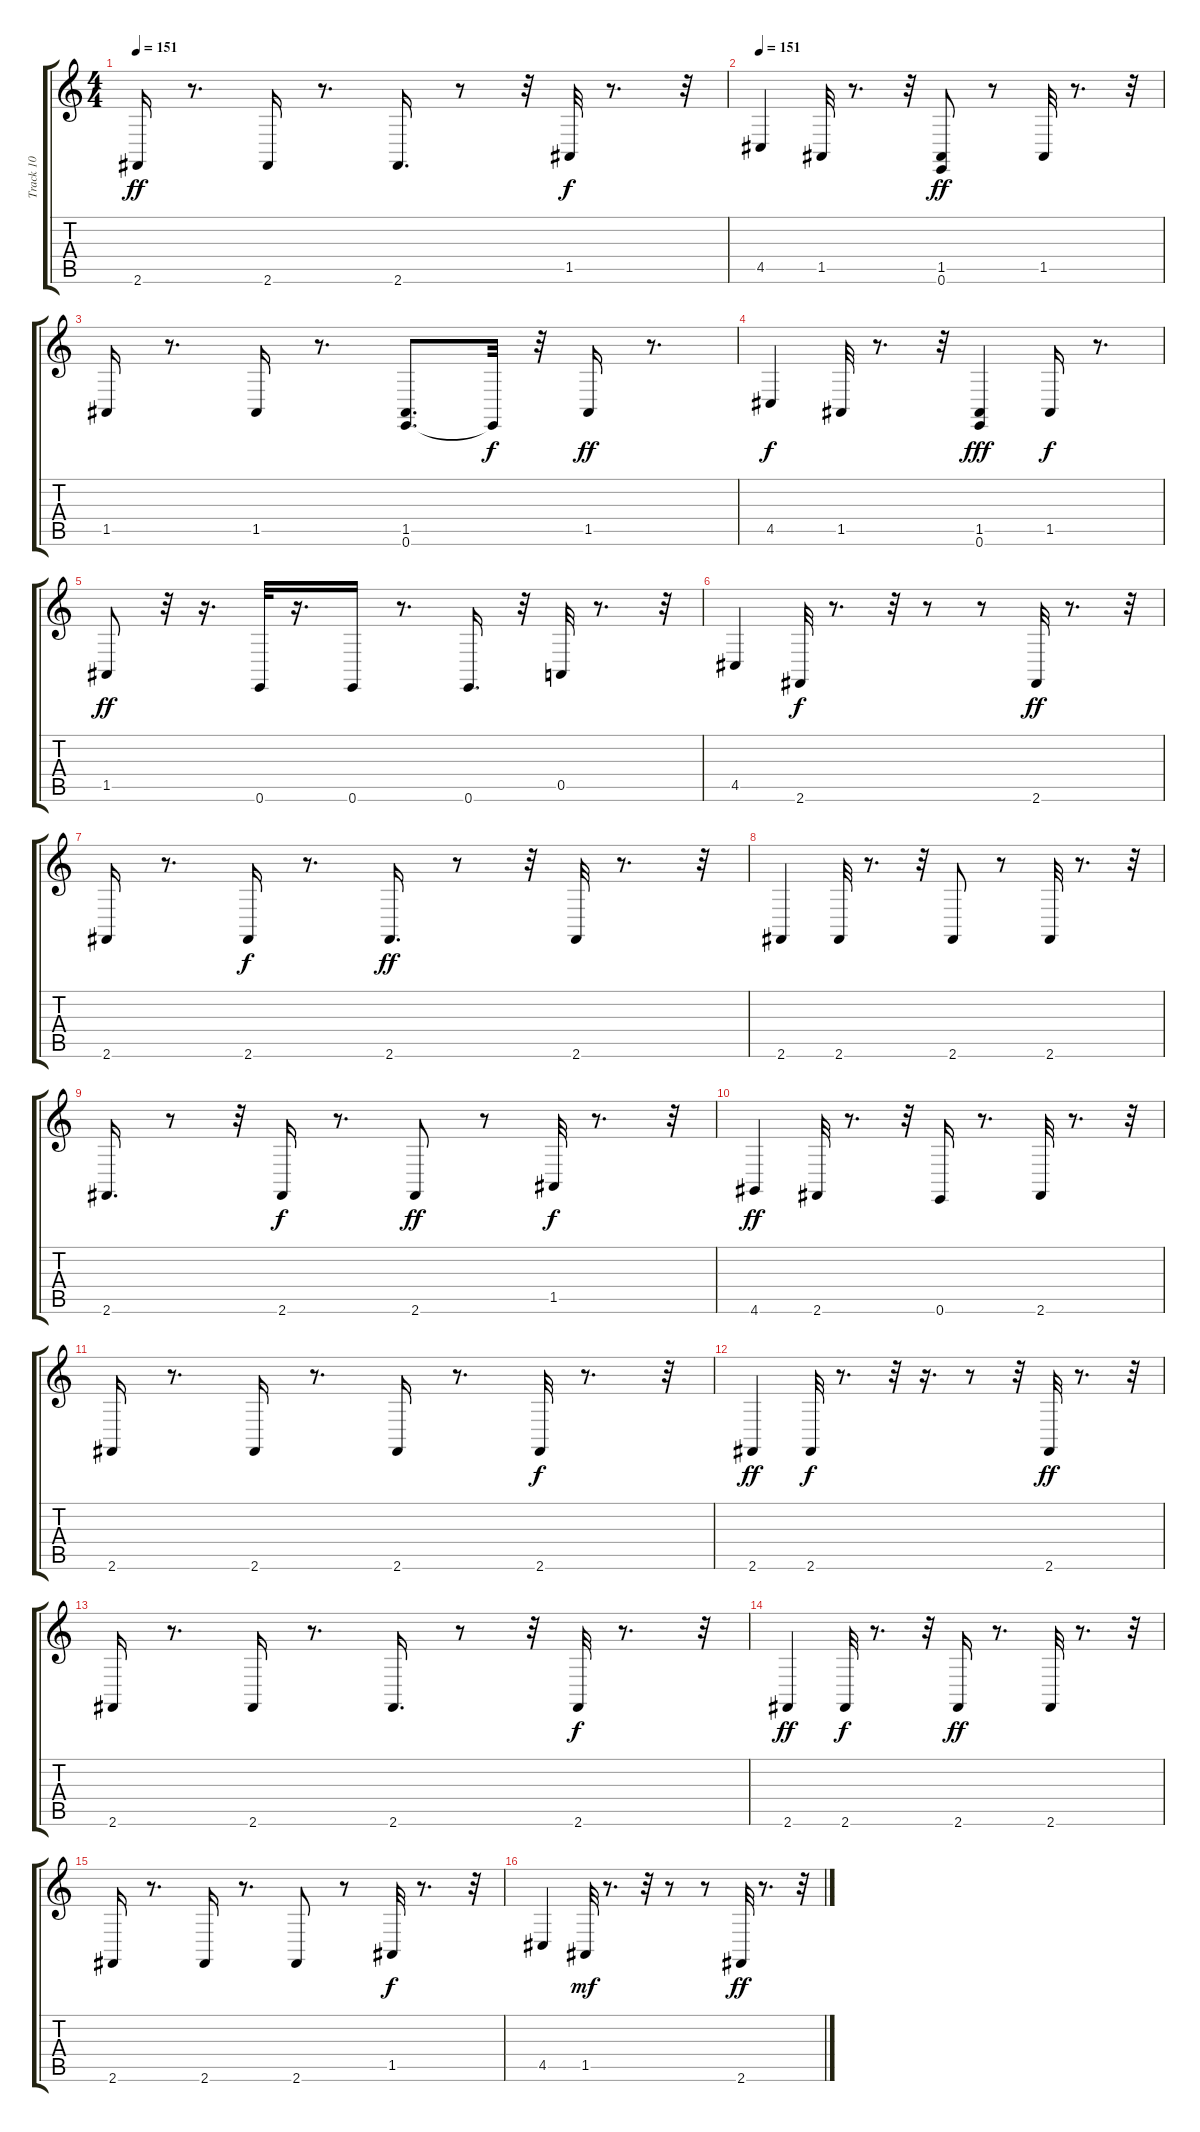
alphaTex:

\track ("Track 10" "Track 10") {instrument acousticgrandpiano}
\staff {score tabs}
\tuning (E4 B3 G3 D3 A2 E2) {hide}
\ts (4 4)
\tempo 151
\clef g2
\ks c
2.6.16{dy ff} r.8{d} 2.6.16 r.8{d} 2.6.16{d} r.8 r.32 1.5.32{dy f} r.8{d} r.32 |
\tempo 151
4.5.4 1.5.32 r.8{d} r.32 (1.5 0.6).8{dy ff} r.8 1.5.32 r.8{d} r.32 |
1.5.16 r.8{d} 1.5.16 r.8{d} (1.5 0.6).8{d} 0.6{t}.32{dy f} r.32 1.5.16{dy ff} r.8{d} |
4.5.4{dy f} 1.5.32 r.8{d} r.32 (1.5 0.6).4{dy fff} 1.5.16{dy f} r.8{d} |
1.5.8{dy ff} r.32 r.16{d} 0.6.32 r.16{d} 0.6.16 r.8{d} 0.6.16{d} r.32 0.5.32 r.8{d} r.32 |
4.5.4 2.6.32{dy f} r.8{d} r.32 r.8 r.8 2.6.32{dy ff} r.8{d} r.32 |
2.6.16 r.8{d} 2.6.16{dy f} r.8{d} 2.6.16{d dy ff} r.8 r.32 2.6.32 r.8{d} r.32 |
2.6.4 2.6.32 r.8{d} r.32 2.6.8 r.8 2.6.32 r.8{d} r.32 |
2.6.16{d} r.8 r.32 2.6.16{dy f} r.8{d} 2.6.8{dy ff} r.8 1.5.32{dy f} r.8{d} r.32 |
4.6.4{dy ff} 2.6.32 r.8{d} r.32 0.6.16 r.8{d} 2.6.32 r.8{d} r.32 |
2.6.16 r.8{d} 2.6.16 r.8{d} 2.6.16 r.8{d} 2.6.32{dy f} r.8{d} r.32 |
2.6.4{dy ff} 2.6.32{dy f} r.8{d} r.32 r.16{d} r.8 r.32 2.6.32{dy ff} r.8{d} r.32 |
2.6.16 r.8{d} 2.6.16 r.8{d} 2.6.16{d} r.8 r.32 2.6.32{dy f} r.8{d} r.32 |
2.6.4{dy ff} 2.6.32{dy f} r.8{d} r.32 2.6.16{dy ff} r.8{d} 2.6.32 r.8{d} r.32 |
2.6.16 r.8{d} 2.6.16 r.8{d} 2.6.8 r.8 1.5.32{dy f} r.8{d} r.32 |
4.5.4 1.5.32{dy mf} r.8{d} r.32 r.8 r.8 2.6.32{dy ff} r.8{d} r.32
